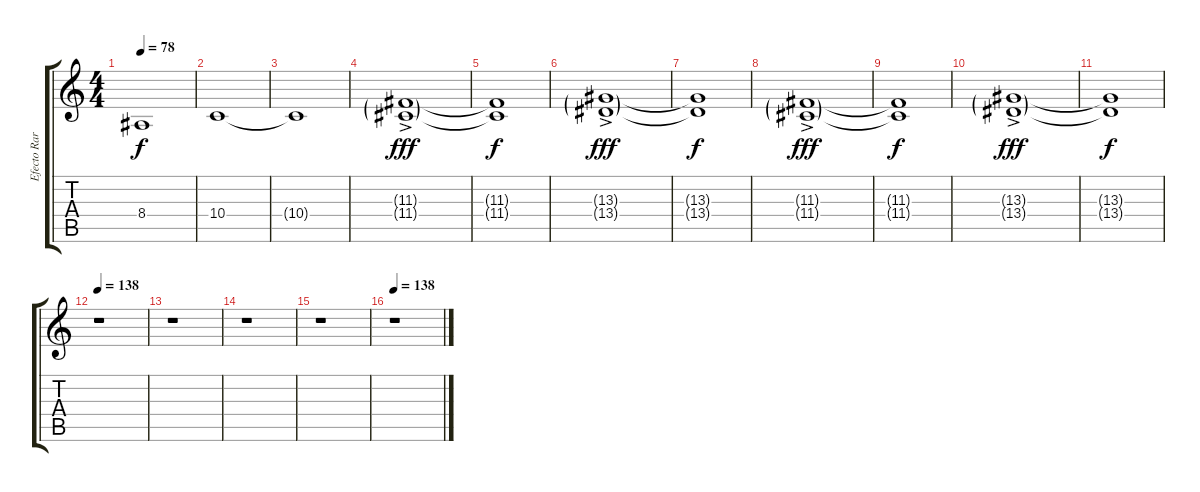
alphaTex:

\track ("Efecto Raro" "Efecto Rar") {instrument tremolostrings}
\staff {score tabs}
\tuning (E4 B3 G3 D3 A2 E2) {hide}
\ts (4 4)
\tempo 78
\clef g2
\ks c
8.4{t}.1{dy f volume 6} |
10.4.1{volume 11} |
10.4{t}.1 |
(11.3{g ac} 11.4{g ac}).1{dy fff volume 8} |
(11.3{t} 11.4{t}).1{dy f} |
(13.3{g ac} 13.4{g ac}).1{dy fff volume 8} |
(13.3{t} 13.4{t}).1{dy f} |
(11.3{g ac} 11.4{g ac}).1{dy fff volume 8} |
(11.3{t} 11.4{t}).1{dy f} |
(13.3{g ac} 13.4{g ac}).1{dy fff volume 8} |
(13.3{t} 13.4{t}).1{dy f volume 11} |
\tempo 138
r.1 |
r.1 |
r.1 |
r.1 |
\tempo 138
r.1
